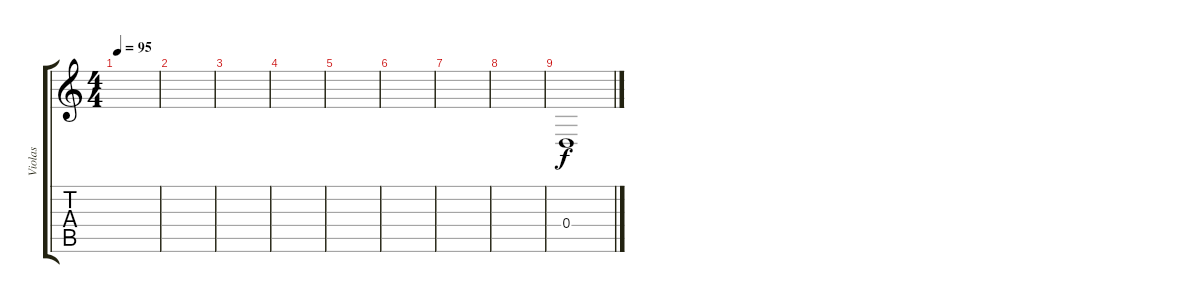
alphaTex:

\track ("Violas" "Violas") {instrument viola}
\staff {score tabs}
\tuning (E4 B3 G3 D3 A2 E2) {hide}
\ts (4 4)
\tempo 95
\clef g2
\ks c
|
|
|
|
|
|
|
|
0.4.1
